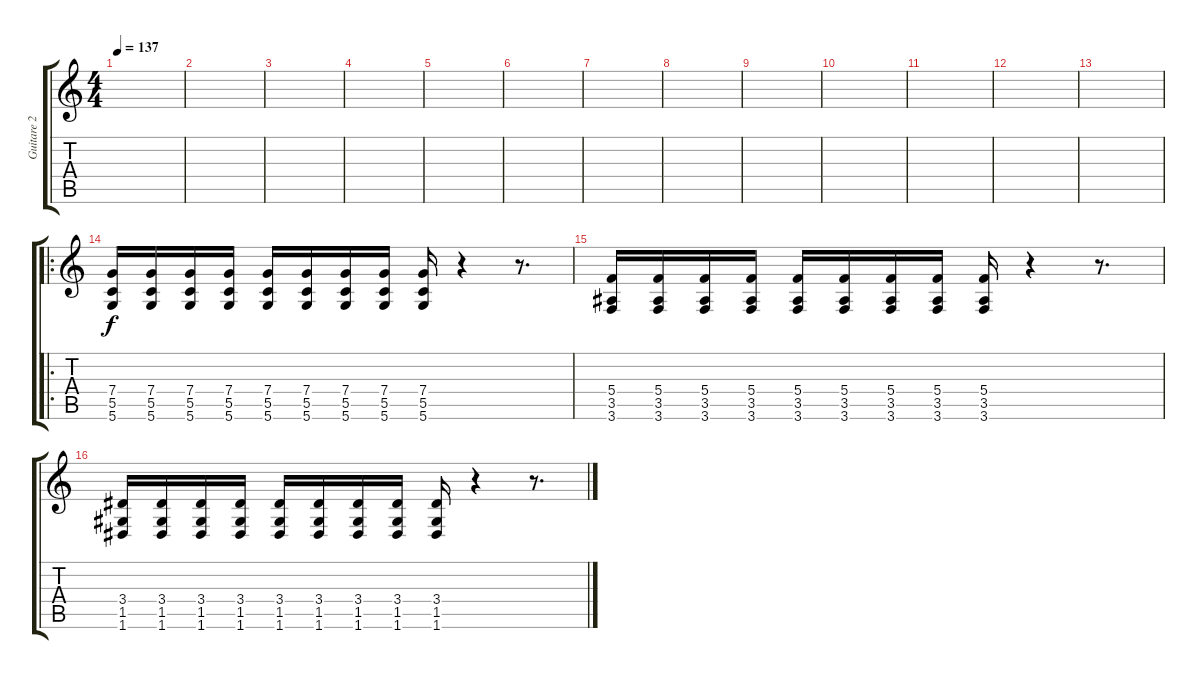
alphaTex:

\track ("Guitare 2 - Julien" "Guitare 2 ") {instrument distortionguitar}
\staff {score tabs}
\tuning (D4 A3 F3 C3 G2 D2) {hide}
\ts (4 4)
\tempo 137
\clef g2
\ks c
|
|
|
|
|
|
|
|
|
|
|
|
|
\ro
(7.4 5.5 5.6).16{volume 10 instrument distortionguitar} (7.4 5.5 5.6).16 (7.4 5.5 5.6).16 (7.4 5.5 5.6).16 (7.4 5.5 5.6).16 (7.4 5.5 5.6).16 (7.4 5.5 5.6).16 (7.4 5.5 5.6).16 (7.4 5.5 5.6).16 r.4 r.8{d} |
(5.4 3.5 3.6).16 (5.4 3.5 3.6).16 (5.4 3.5 3.6).16 (5.4 3.5 3.6).16 (5.4 3.5 3.6).16 (5.4 3.5 3.6).16 (5.4 3.5 3.6).16 (5.4 3.5 3.6).16 (5.4 3.5 3.6).16 r.4 r.8{d} |
(3.4 1.5 1.6).16 (3.4 1.5 1.6).16 (3.4 1.5 1.6).16 (3.4 1.5 1.6).16 (3.4 1.5 1.6).16 (3.4 1.5 1.6).16 (3.4 1.5 1.6).16 (3.4 1.5 1.6).16 (3.4 1.5 1.6).16 r.4 r.8{d}
